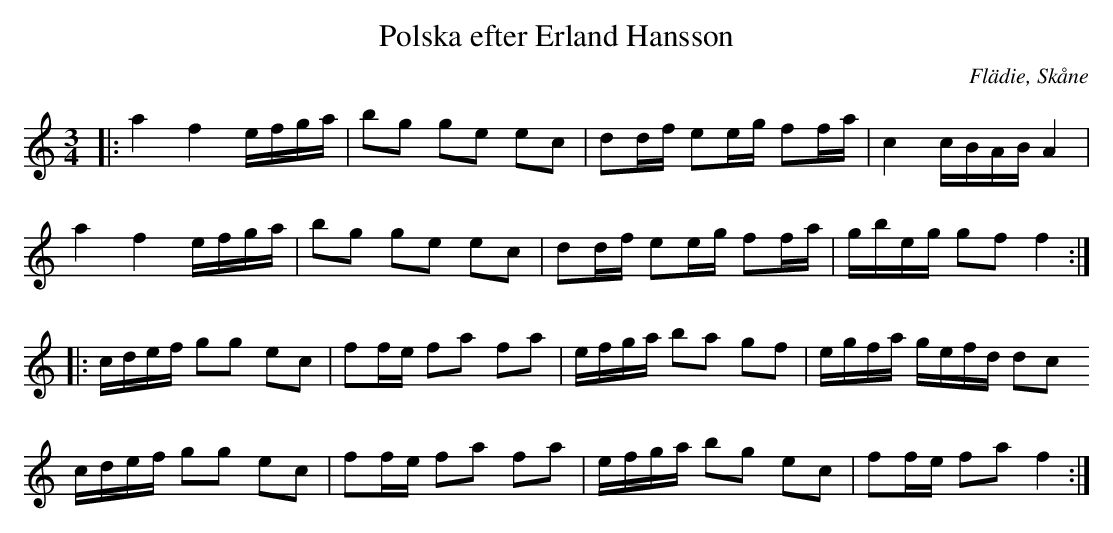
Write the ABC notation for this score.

X:1
T:Polska efter Erland Hansson
O:Flädie, Skåne
M:3/4
L:1/16
K:f
|: a4 f4 efga | b2g2 g2e2 e2c2 | d2df e2eg f2fa | c4 cBAB A4 |
a4 f4 efga | b2g2 g2e2 e2c2 | d2df e2eg f2fa| gbeg g2f2 f4 :|
|: cdef g2g2 e2c2 | f2fe f2a2 f2a2 | efga b2a2 g2f2 | egfa gefd d2c2
cdef g2g2 e2c2 | f2fe f2a2 f2a2 | efga b2g2 e2c2 | f2fe f2a2 f4 :|
